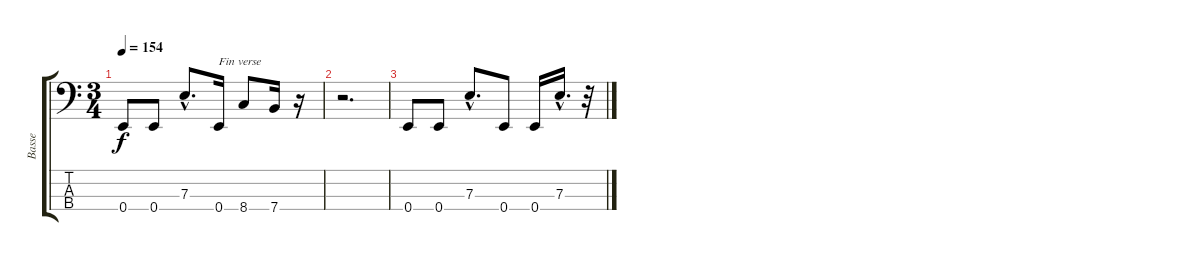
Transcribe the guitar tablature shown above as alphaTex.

\track ("Basse" "Basse") {instrument electricbasspick}
\staff {score tabs}
\tuning (G2 D2 A1 E1) {hide}
\ts (3 4)
\tempo 154
\clef f4
\ks c
0.4.8{dy f} 0.4.8 7.3{hac}.8{d} 0.4.16{txt "Fin verse"} 8.4.8 7.4.16 r.16 |
r.2{d} |
0.4.8 0.4.8 7.3{hac}.8{d} 0.4.8 0.4.16 7.3{hac}.16{d} r.32
